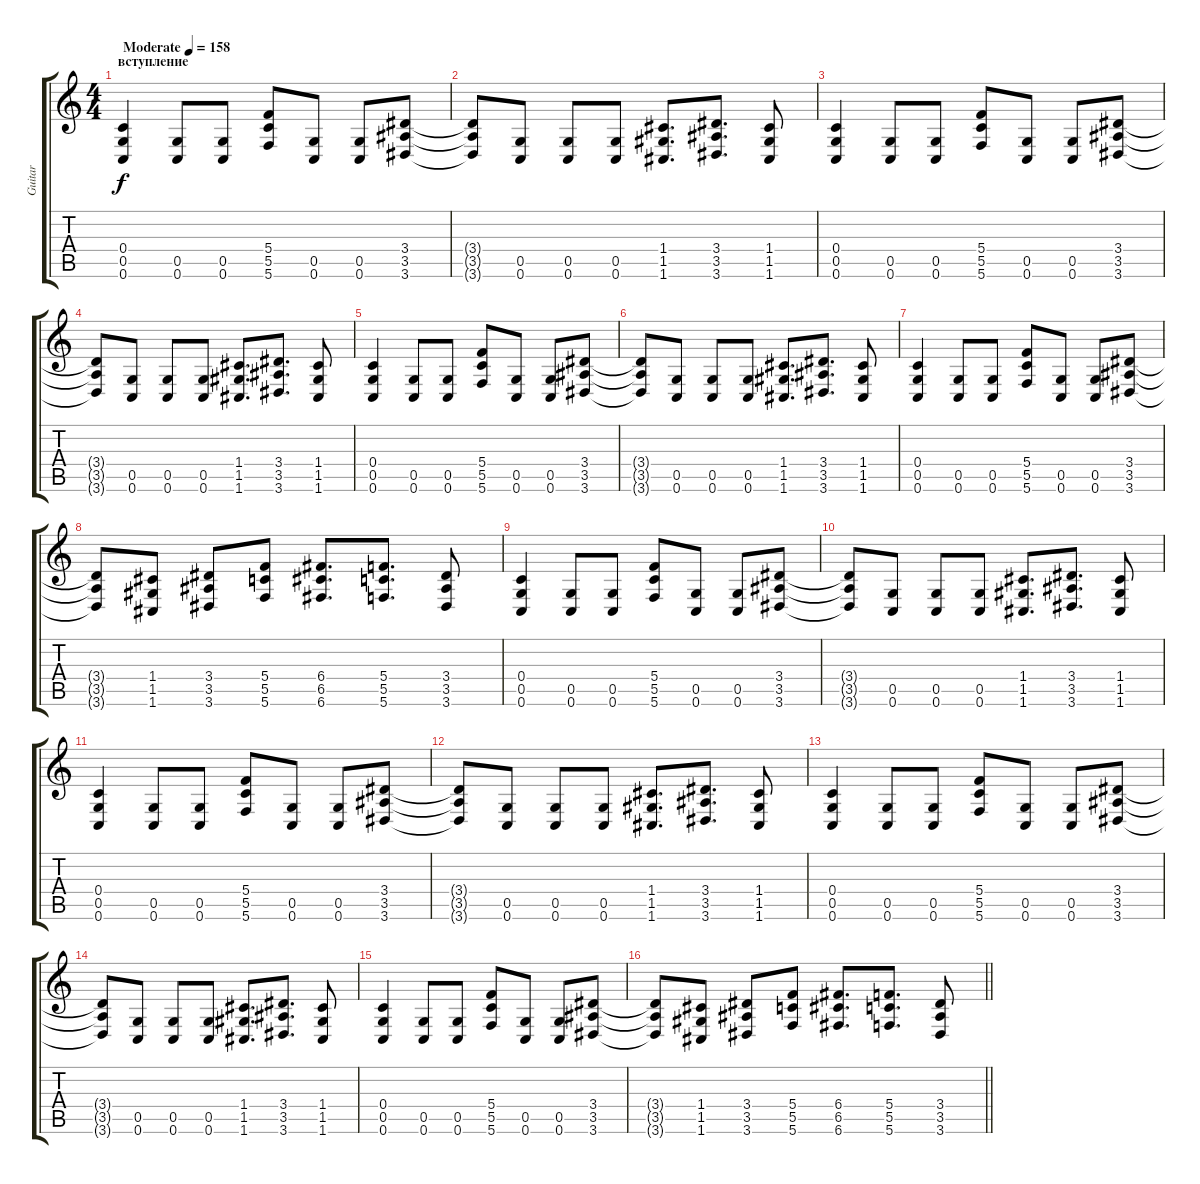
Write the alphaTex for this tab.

\track ("Guitar" "Guitar") {instrument distortionguitar}
\staff {score tabs}
\tuning (D4 A3 F3 C3 G2 C2) {hide}
\ts (4 4)
\section ("" "вступление")
\tempo (158 "Moderate")
\clef g2
\ks c
(0.4 0.5 0.6).4{dy f instrument distortionguitar} (0.5 0.6).8 (0.5 0.6).8 (5.4 5.5 5.6).8 (0.5 0.6).8 (0.5 0.6).8 (3.4 3.5 3.6).8 |
(3.4{t} 3.5{t} 3.6{t}).8 (0.5 0.6).8 (0.5 0.6).8 (0.5 0.6).8 (1.4 1.5 1.6).8{d} (3.4 3.5 3.6).8{d} (1.4 1.5 1.6).8 |
(0.4 0.5 0.6).4 (0.5 0.6).8 (0.5 0.6).8 (5.4 5.5 5.6).8 (0.5 0.6).8 (0.5 0.6).8 (3.4 3.5 3.6).8 |
(3.4{t} 3.5{t} 3.6{t}).8 (0.5 0.6).8 (0.5 0.6).8 (0.5 0.6).8 (1.4 1.5 1.6).8{d} (3.4 3.5 3.6).8{d} (1.4 1.5 1.6).8 |
(0.4 0.5 0.6).4 (0.5 0.6).8 (0.5 0.6).8 (5.4 5.5 5.6).8 (0.5 0.6).8 (0.5 0.6).8 (3.4 3.5 3.6).8 |
(3.4{t} 3.5{t} 3.6{t}).8 (0.5 0.6).8 (0.5 0.6).8 (0.5 0.6).8 (1.4 1.5 1.6).8{d} (3.4 3.5 3.6).8{d} (1.4 1.5 1.6).8 |
(0.4 0.5 0.6).4 (0.5 0.6).8 (0.5 0.6).8 (5.4 5.5 5.6).8 (0.5 0.6).8 (0.5 0.6).8 (3.4 3.5 3.6).8 |
(3.4{t} 3.5{t} 3.6{t}).8 (1.4 1.5 1.6).8 (3.4 3.5 3.6).8 (5.4 5.5 5.6).8 (6.4 6.5 6.6).8{d} (5.4 5.5 5.6).8{d} (3.4 3.5 3.6).8 |
(0.4 0.5 0.6).4 (0.5 0.6).8 (0.5 0.6).8 (5.4 5.5 5.6).8 (0.5 0.6).8 (0.5 0.6).8 (3.4 3.5 3.6).8 |
(3.4{t} 3.5{t} 3.6{t}).8 (0.5 0.6).8 (0.5 0.6).8 (0.5 0.6).8 (1.4 1.5 1.6).8{d} (3.4 3.5 3.6).8{d} (1.4 1.5 1.6).8 |
(0.4 0.5 0.6).4 (0.5 0.6).8 (0.5 0.6).8 (5.4 5.5 5.6).8 (0.5 0.6).8 (0.5 0.6).8 (3.4 3.5 3.6).8 |
(3.4{t} 3.5{t} 3.6{t}).8 (0.5 0.6).8 (0.5 0.6).8 (0.5 0.6).8 (1.4 1.5 1.6).8{d} (3.4 3.5 3.6).8{d} (1.4 1.5 1.6).8 |
(0.4 0.5 0.6).4 (0.5 0.6).8 (0.5 0.6).8 (5.4 5.5 5.6).8 (0.5 0.6).8 (0.5 0.6).8 (3.4 3.5 3.6).8 |
(3.4{t} 3.5{t} 3.6{t}).8 (0.5 0.6).8 (0.5 0.6).8 (0.5 0.6).8 (1.4 1.5 1.6).8{d} (3.4 3.5 3.6).8{d} (1.4 1.5 1.6).8 |
(0.4 0.5 0.6).4 (0.5 0.6).8 (0.5 0.6).8 (5.4 5.5 5.6).8 (0.5 0.6).8 (0.5 0.6).8 (3.4 3.5 3.6).8 |
\barLineRight lightlight
(3.4{t} 3.5{t} 3.6{t}).8 (1.4 1.5 1.6).8 (3.4 3.5 3.6).8 (5.4 5.5 5.6).8 (6.4 6.5 6.6).8{d} (5.4 5.5 5.6).8{d} (3.4 3.5 3.6).8
